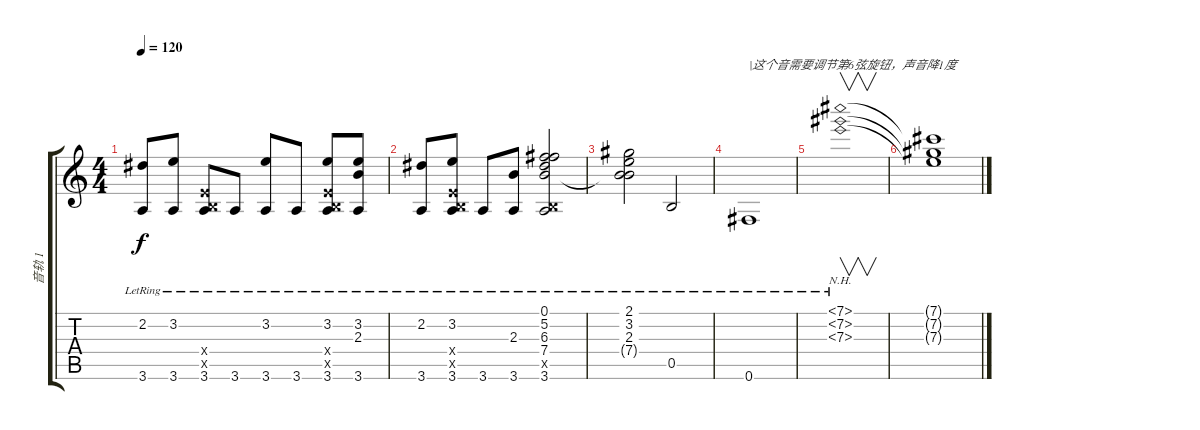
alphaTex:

\track ("音轨 1" "音轨 1") {instrument acousticguitarsteel}
\staff {score tabs}
\tuning (Gb4 Db4 A3 E3 B2 Gb2) {hide}
\ts (4 4)
\tempo 120
\clef g2
\ks c
(2.2{lr} 3.6{lr}).8{dy f} (3.2{lr} 3.6{lr}).8 (0.4{x} 0.5{x} 3.6{lr}).8 3.6{lr}.8 (3.2{lr} 3.6{lr}).8 3.6{lr}.8 (3.2{lr} 0.4{x} 0.5{x} 3.6{lr}).8 (3.2{lr} 2.3{lr} 3.6{lr}).8 |
(2.2{lr} 3.6{lr}).8 (3.2{lr} 0.4{x} 0.5{x} 3.6{lr}).8 3.6{lr}.8 (2.3{lr} 3.6{lr}).8 (0.1{lr} 5.2{lr} 6.3{lr} 7.4{lr} 0.5{x} 3.6{lr}).2 |
(2.1{lr} 3.2{lr} 2.3{lr} 7.4{t}).2 0.5{lr}.2 |
0.6{lr}.1{txt "|这个音需要调节第6弦旋钮，声音降1度"} |
(7.1{nh lr} 7.2{nh lr} 7.3{nh lr}).1{v} |
(7.1{t} 7.2{t} 7.3{t}).1
